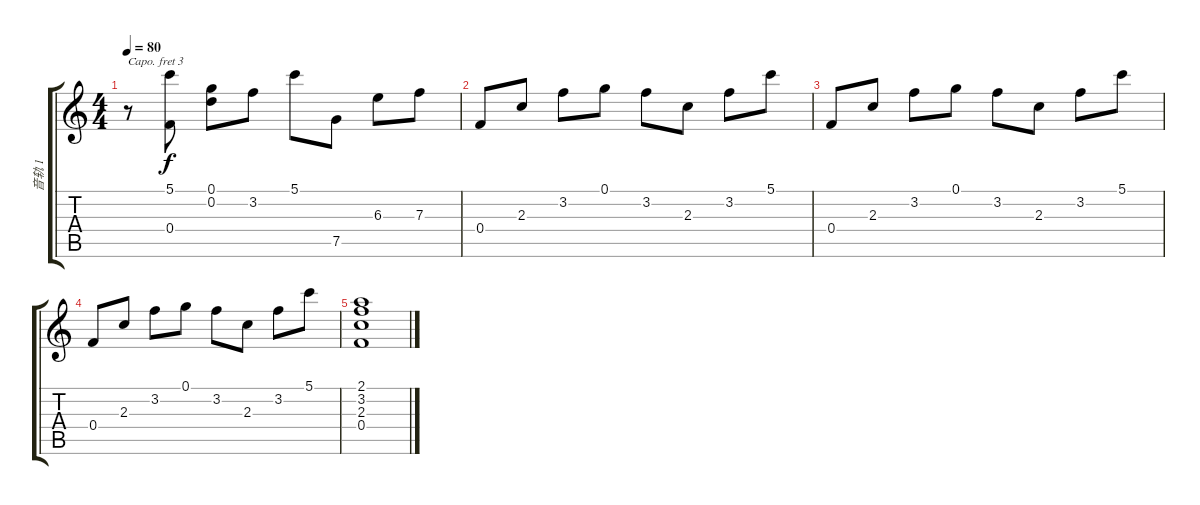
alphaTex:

\track ("音轨 1" "音轨 1") {instrument acousticguitarnylon}
\staff {score tabs}
\capo 3
\tuning (E4 B3 G3 D3 A2 E2) {hide}
\ts (4 4)
\tempo 80
\clef g2
\ks c
r.8{dy f} (5.1 0.4).8 (0.1 0.2).8 3.2.8 5.1.8 7.5.8 6.3.8 7.3.8 |
0.4.8 2.3.8 3.2.8 0.1.8 3.2.8 2.3.8 3.2.8 5.1.8 |
0.4.8 2.3.8 3.2.8 0.1.8 3.2.8 2.3.8 3.2.8 5.1.8 |
0.4.8 2.3.8 3.2.8 0.1.8 3.2.8 2.3.8 3.2.8 5.1.8 |
(2.1 3.2 2.3 0.4).1
